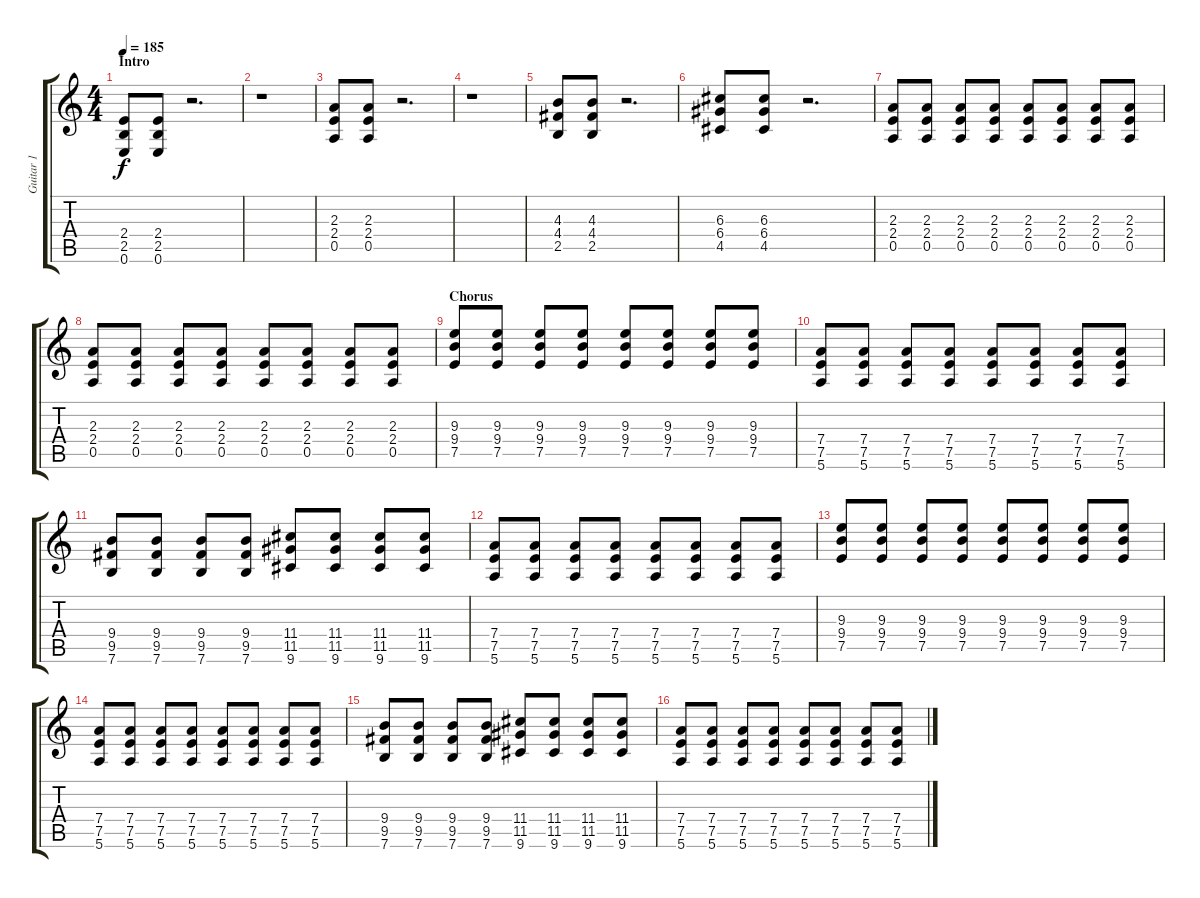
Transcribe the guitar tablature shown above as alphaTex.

\track ("Guitar 1" "Guitar 1") {instrument electricguitarmuted}
\staff {score tabs}
\tuning (E4 B3 G3 D3 A2 E2) {hide}
\ts (4 4)
\section ("" "Intro")
\tempo 185
\clef g2
\ks c
(2.4 2.5 0.6).8{dy f instrument electricguitarmuted} (2.4 2.5 0.6).8 r.2{d} |
r.1 |
(2.3 2.4 0.5).8 (2.3 2.4 0.5).8 r.2{d} |
r.1 |
(4.3 4.4 2.5).8 (4.3 4.4 2.5).8 r.2{d} |
(6.3 6.4 4.5).8 (6.3 6.4 4.5).8 r.2{d} |
(2.3 2.4 0.5).8 (2.3 2.4 0.5).8 (2.3 2.4 0.5).8 (2.3 2.4 0.5).8 (2.3 2.4 0.5).8 (2.3 2.4 0.5).8 (2.3 2.4 0.5).8 (2.3 2.4 0.5).8 |
(2.3 2.4 0.5).8 (2.3 2.4 0.5).8 (2.3 2.4 0.5).8 (2.3 2.4 0.5).8 (2.3 2.4 0.5).8 (2.3 2.4 0.5).8 (2.3 2.4 0.5).8 (2.3 2.4 0.5).8 |
\section ("" "Chorus")
(9.3 9.4 7.5).8 (9.3 9.4 7.5).8 (9.3 9.4 7.5).8 (9.3 9.4 7.5).8 (9.3 9.4 7.5).8 (9.3 9.4 7.5).8 (9.3 9.4 7.5).8 (9.3 9.4 7.5).8 |
(7.4 7.5 5.6).8 (7.4 7.5 5.6).8 (7.4 7.5 5.6).8 (7.4 7.5 5.6).8 (7.4 7.5 5.6).8 (7.4 7.5 5.6).8 (7.4 7.5 5.6).8 (7.4 7.5 5.6).8 |
(9.4 9.5 7.6).8 (9.4 9.5 7.6).8 (9.4 9.5 7.6).8 (9.4 9.5 7.6).8 (11.4 11.5 9.6).8 (11.4 11.5 9.6).8 (11.4 11.5 9.6).8 (11.4 11.5 9.6).8 |
(7.4 7.5 5.6).8 (7.4 7.5 5.6).8 (7.4 7.5 5.6).8 (7.4 7.5 5.6).8 (7.4 7.5 5.6).8 (7.4 7.5 5.6).8 (7.4 7.5 5.6).8 (7.4 7.5 5.6).8 |
(9.3 9.4 7.5).8 (9.3 9.4 7.5).8 (9.3 9.4 7.5).8 (9.3 9.4 7.5).8 (9.3 9.4 7.5).8 (9.3 9.4 7.5).8 (9.3 9.4 7.5).8 (9.3 9.4 7.5).8 |
(7.4 7.5 5.6).8 (7.4 7.5 5.6).8 (7.4 7.5 5.6).8 (7.4 7.5 5.6).8 (7.4 7.5 5.6).8 (7.4 7.5 5.6).8 (7.4 7.5 5.6).8 (7.4 7.5 5.6).8 |
(9.4 9.5 7.6).8 (9.4 9.5 7.6).8 (9.4 9.5 7.6).8 (9.4 9.5 7.6).8 (11.4 11.5 9.6).8 (11.4 11.5 9.6).8 (11.4 11.5 9.6).8 (11.4 11.5 9.6).8 |
(7.4 7.5 5.6).8 (7.4 7.5 5.6).8 (7.4 7.5 5.6).8 (7.4 7.5 5.6).8 (7.4 7.5 5.6).8 (7.4 7.5 5.6).8 (7.4 7.5 5.6).8 (7.4 7.5 5.6).8
